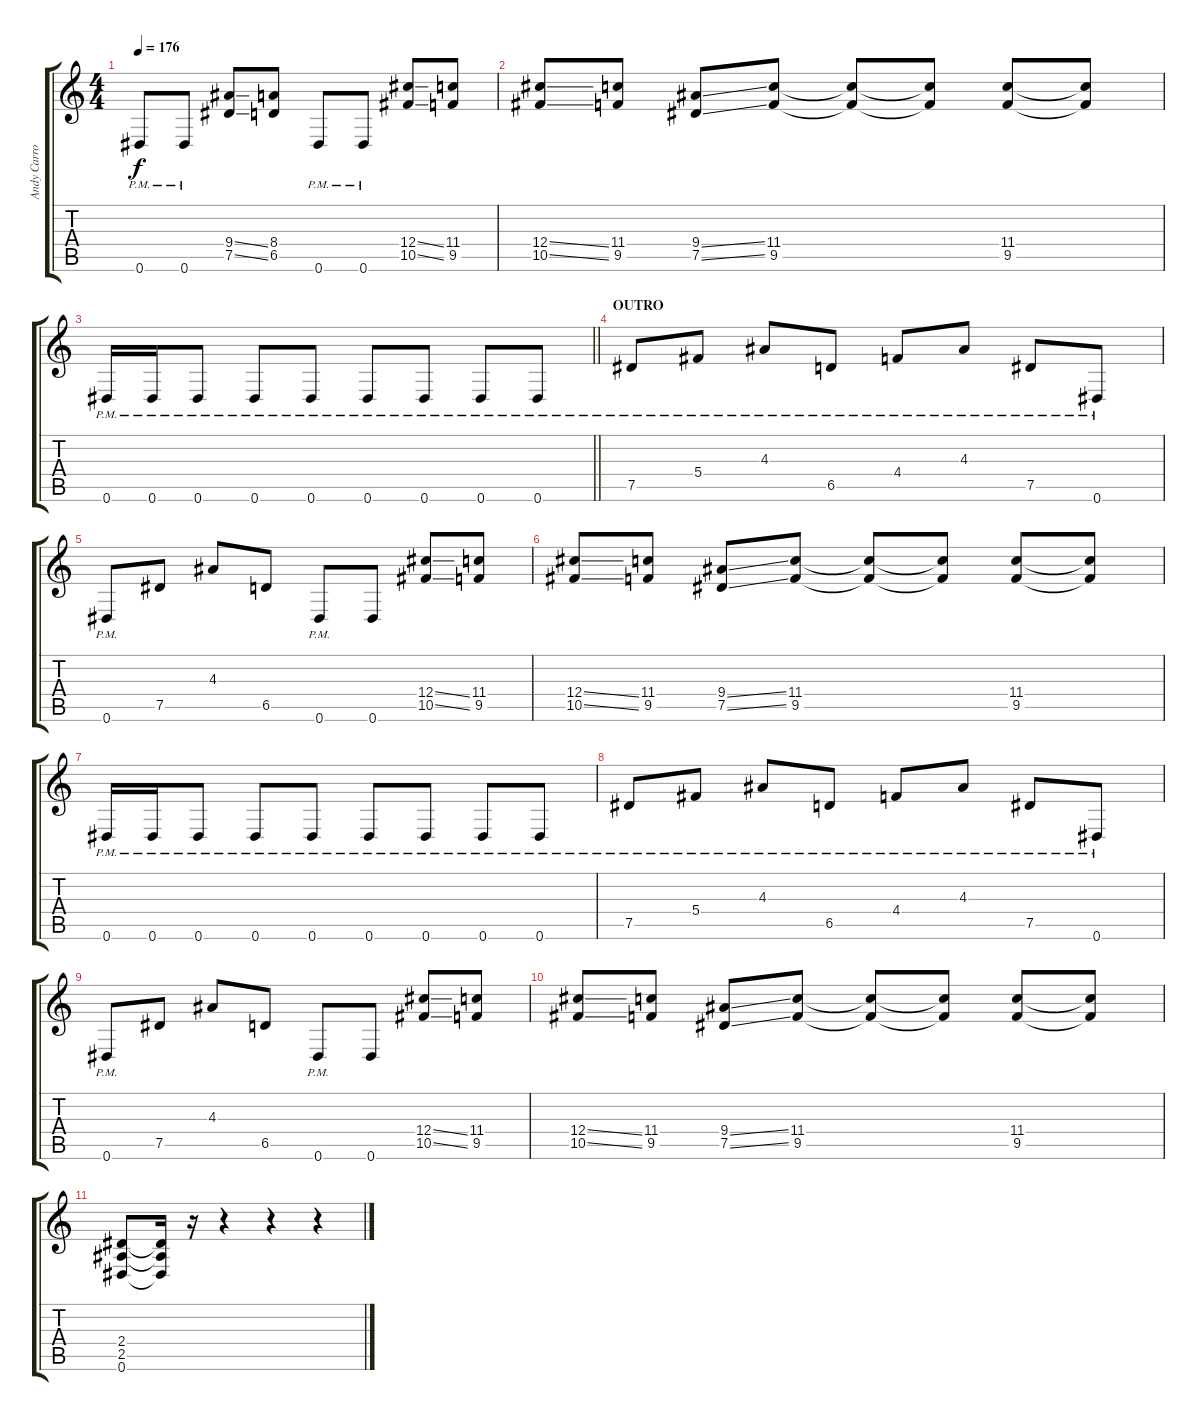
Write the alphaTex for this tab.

\track ("Andy Carroll" "Andy Carro") {instrument distortionguitar}
\staff {score tabs}
\tuning (Eb4 Bb3 Gb3 Db3 Ab2 Eb2) {hide}
\ts (4 4)
\tempo 176
\clef g2
\ks c
0.6{pm}.8{dy f} 0.6{pm}.8 (9.4{ss} 7.5{ss}).8 (8.4 6.5).8 0.6{pm}.8 0.6{pm}.8 (12.4{ss} 10.5{ss}).8 (11.4 9.5).8 |
(12.4{ss} 10.5{ss}).8 (11.4 9.5).8 (9.4{ss} 7.5{ss}).8 (11.4 9.5).8 (11.4{t} 9.5{t}).8 (11.4{t} 9.5{t}).8 (11.4 9.5).8 (11.4{t} 9.5{t}).8 |
\barLineRight lightlight
0.6{pm}.16 0.6{pm}.16 0.6{pm}.8 0.6{pm}.8 0.6{pm}.8 0.6{pm}.8 0.6{pm}.8 0.6{pm}.8 0.6{pm}.8 |
\section ("" "OUTRO")
7.5{pm}.8 5.4{pm}.8 4.3{pm}.8 6.5{pm}.8 4.4{pm}.8 4.3{pm}.8 7.5{pm}.8 0.6{pm}.8 |
0.6{pm}.8 7.5.8 4.3.8 6.5.8 0.6{pm}.8 0.6.8 (12.4{ss} 10.5{ss}).8 (11.4 9.5).8 |
(12.4{ss} 10.5{ss}).8 (11.4 9.5).8 (9.4{ss} 7.5{ss}).8 (11.4 9.5).8 (11.4{t} 9.5{t}).8 (11.4{t} 9.5{t}).8 (11.4 9.5).8 (11.4{t} 9.5{t}).8 |
0.6{pm}.16 0.6{pm}.16 0.6{pm}.8 0.6{pm}.8 0.6{pm}.8 0.6{pm}.8 0.6{pm}.8 0.6{pm}.8 0.6{pm}.8 |
7.5{pm}.8 5.4{pm}.8 4.3{pm}.8 6.5{pm}.8 4.4{pm}.8 4.3{pm}.8 7.5{pm}.8 0.6{pm}.8 |
0.6{pm}.8 7.5.8 4.3.8 6.5.8 0.6{pm}.8 0.6.8 (12.4{ss} 10.5{ss}).8 (11.4 9.5).8 |
(12.4{ss} 10.5{ss}).8 (11.4 9.5).8 (9.4{ss} 7.5{ss}).8 (11.4 9.5).8 (11.4{t} 9.5{t}).8 (11.4{t} 9.5{t}).8 (11.4 9.5).8 (11.4{t} 9.5{t}).8 |
(2.4 2.5 0.6).8 (2.4{t} 2.5{t} 0.6{t}).16 r.16 r.4 r.4 r.4
